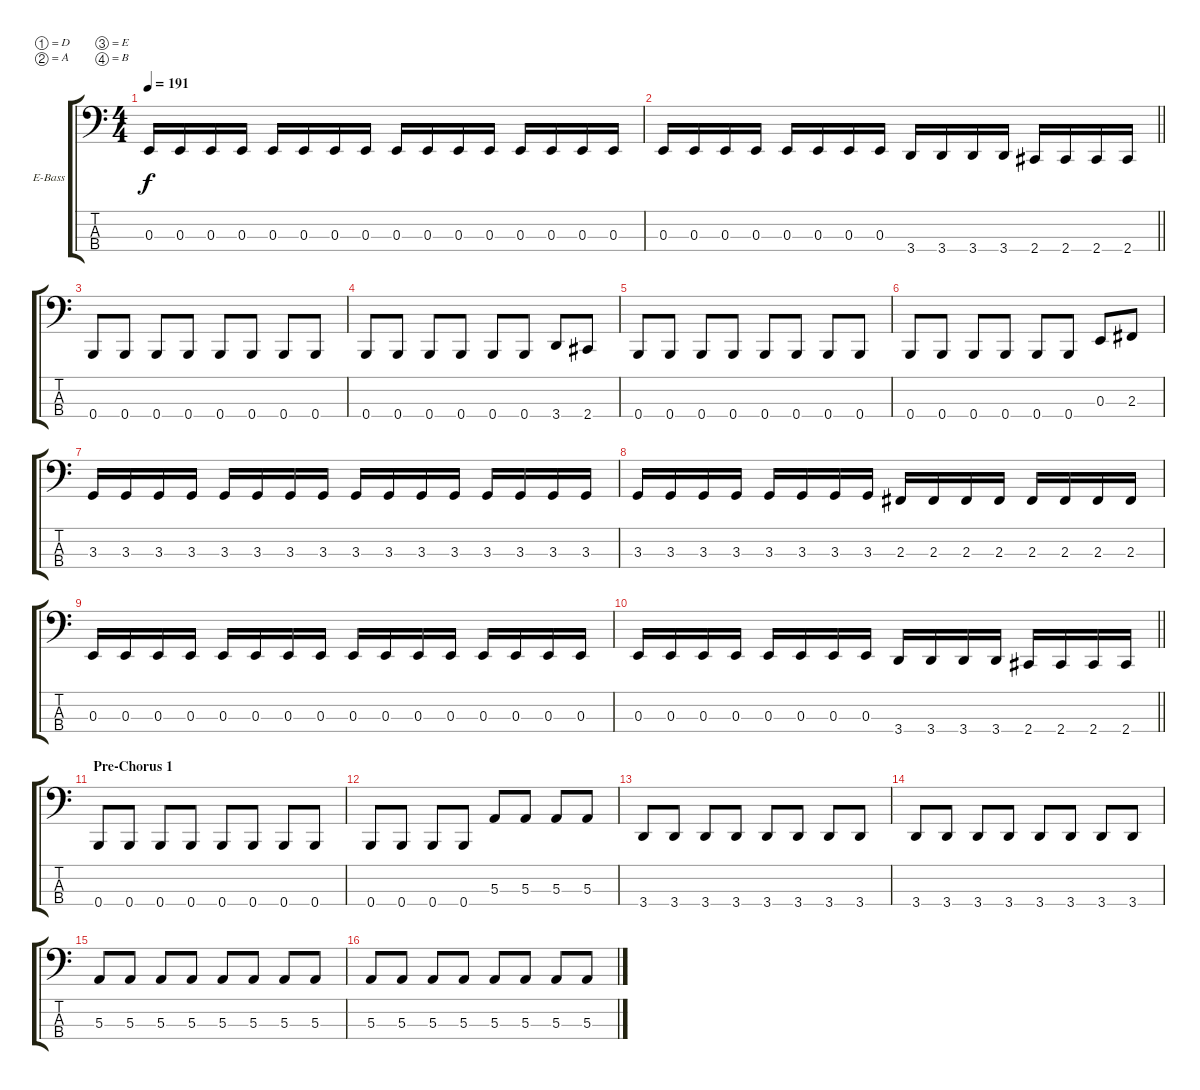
\bracketExtendMode groupsimilarinstruments
\firstSystemTrackNameOrientation horizontal
\otherSystemsTrackNameOrientation horizontal
\track ("Bass" "E-Bass") {instrument electricbassfinger}
\staff {score tabs}
\tuning (D2 A1 E1 B0)
\ts (4 4)
\tempo 191
\clef f4
\ks c
0.3.16{dy f} 0.3.16 0.3.16 0.3.16 0.3.16 0.3.16 0.3.16 0.3.16 0.3.16 0.3.16 0.3.16 0.3.16 0.3.16 0.3.16 0.3.16 0.3.16 |
\barLineRight lightlight
0.3.16 0.3.16 0.3.16 0.3.16 0.3.16 0.3.16 0.3.16 0.3.16 3.4.16 3.4.16 3.4.16 3.4.16 2.4.16 2.4.16 2.4.16 2.4.16 |
\section ("" "")
0.4.8 0.4.8 0.4.8 0.4.8 0.4.8 0.4.8 0.4.8 0.4.8 |
0.4.8 0.4.8 0.4.8 0.4.8 0.4.8 0.4.8 3.4.8 2.4.8 |
0.4.8 0.4.8 0.4.8 0.4.8 0.4.8 0.4.8 0.4.8 0.4.8 |
0.4.8 0.4.8 0.4.8 0.4.8 0.4.8 0.4.8 0.3.8 2.3.8 |
3.3.16 3.3.16 3.3.16 3.3.16 3.3.16 3.3.16 3.3.16 3.3.16 3.3.16 3.3.16 3.3.16 3.3.16 3.3.16 3.3.16 3.3.16 3.3.16 |
3.3.16 3.3.16 3.3.16 3.3.16 3.3.16 3.3.16 3.3.16 3.3.16 2.3.16 2.3.16 2.3.16 2.3.16 2.3.16 2.3.16 2.3.16 2.3.16 |
0.3.16 0.3.16 0.3.16 0.3.16 0.3.16 0.3.16 0.3.16 0.3.16 0.3.16 0.3.16 0.3.16 0.3.16 0.3.16 0.3.16 0.3.16 0.3.16 |
\barLineRight lightlight
0.3.16 0.3.16 0.3.16 0.3.16 0.3.16 0.3.16 0.3.16 0.3.16 3.4.16 3.4.16 3.4.16 3.4.16 2.4.16 2.4.16 2.4.16 2.4.16 |
\section ("" "Pre-Chorus 1")
0.4.8 0.4.8 0.4.8 0.4.8 0.4.8 0.4.8 0.4.8 0.4.8 |
0.4.8 0.4.8 0.4.8 0.4.8 5.3.8 5.3.8 5.3.8 5.3.8 |
3.4.8 3.4.8 3.4.8 3.4.8 3.4.8 3.4.8 3.4.8 3.4.8 |
3.4.8 3.4.8 3.4.8 3.4.8 3.4.8 3.4.8 3.4.8 3.4.8 |
5.3.8 5.3.8 5.3.8 5.3.8 5.3.8 5.3.8 5.3.8 5.3.8 |
5.3.8 5.3.8 5.3.8 5.3.8 5.3.8 5.3.8 5.3.8 5.3.8
